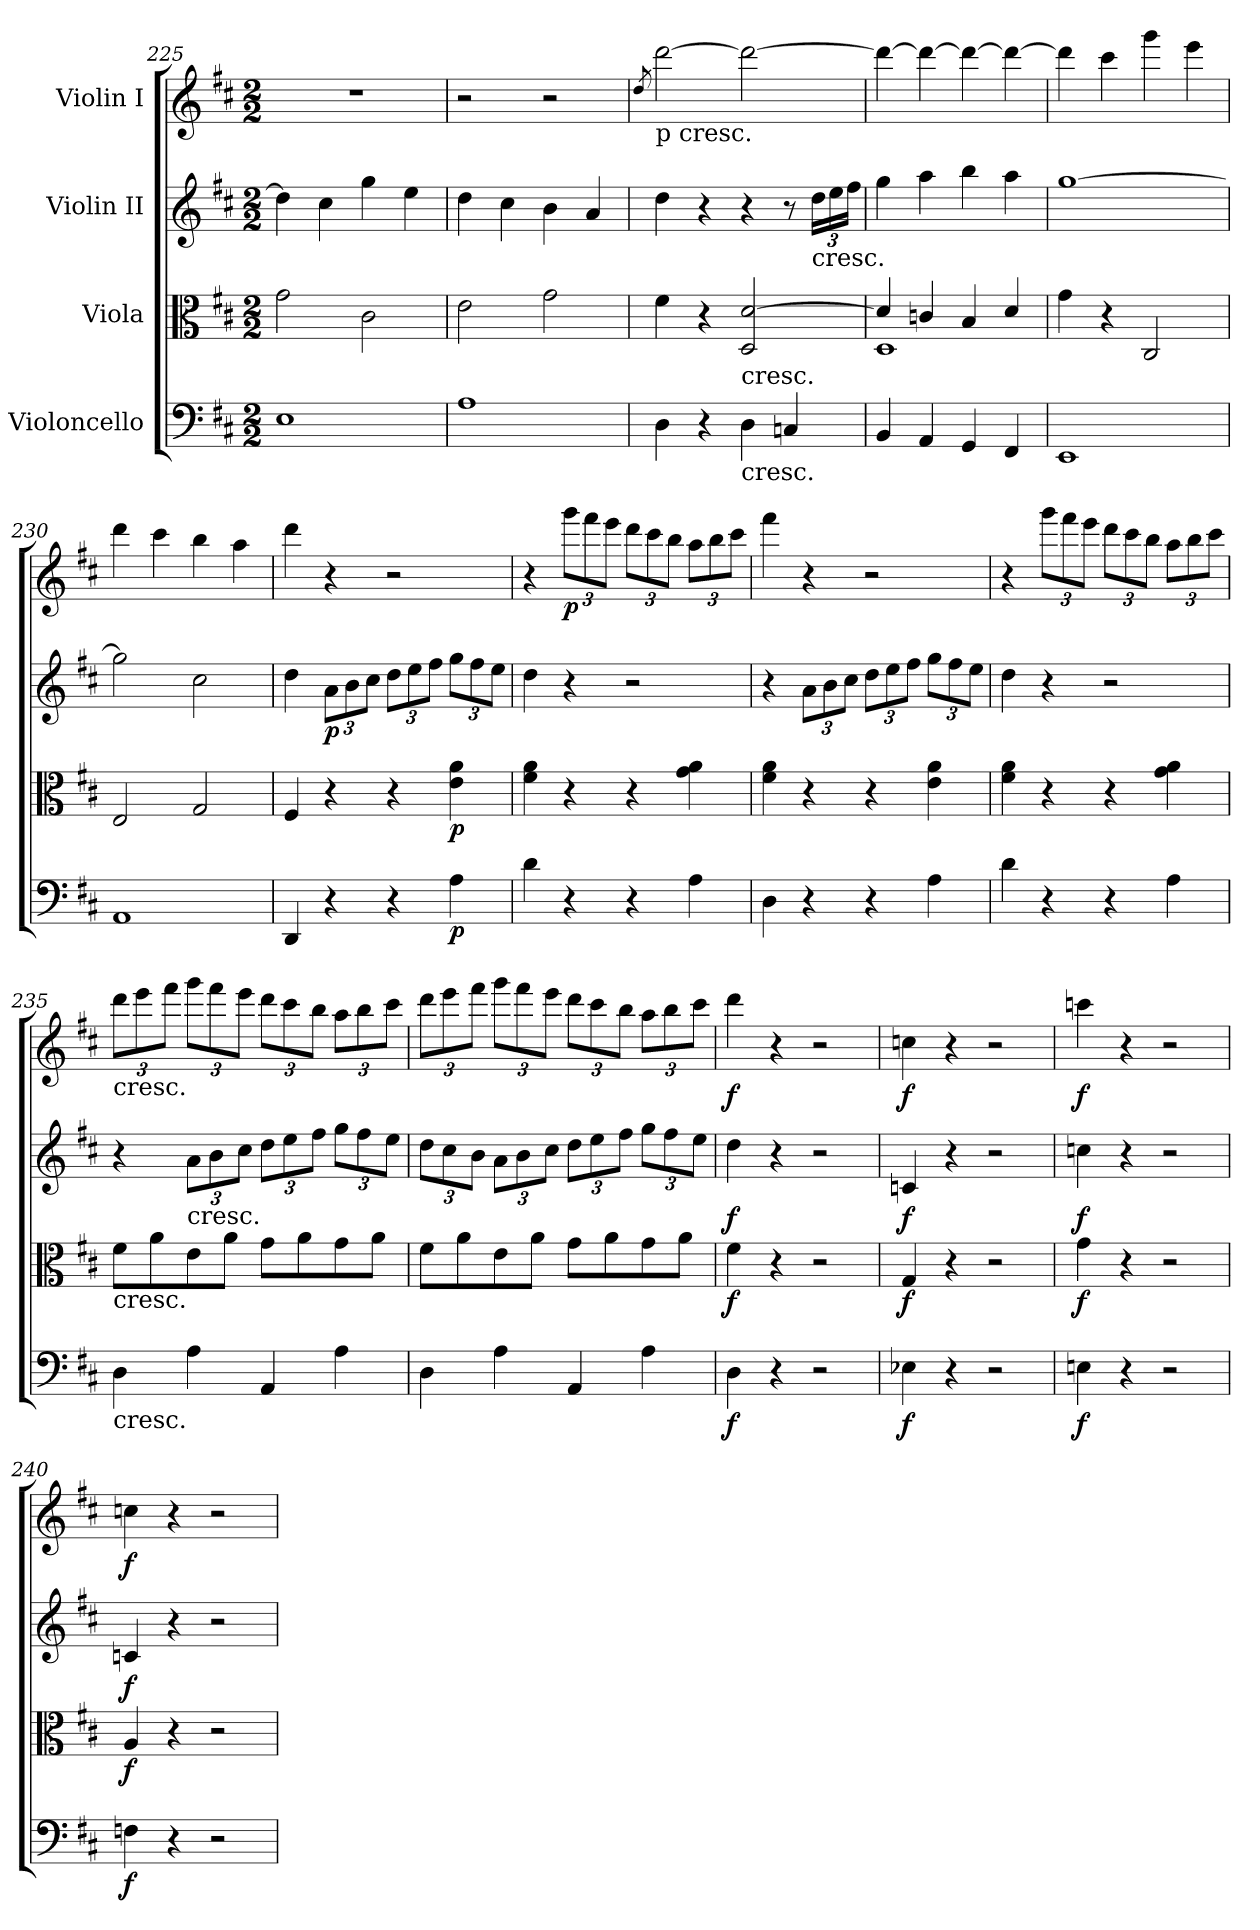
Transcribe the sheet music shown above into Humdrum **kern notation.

**kern	**dynam	**kern	**dynam	**kern	**dynam	**kern	**dynam
*part4	*part4	*part3	*part3	*part2	*part2	*part1	*part1
*staff4	*staff4	*staff3	*staff3	*staff2	*staff2	*staff1	*staff1
*I"Violoncello	*	*I"Viola	*	*I"Violin II	*	*I"Violin I	*
!!LO:LB:g=z
*clefF4	*	*clefC3	*	*clefG2	*	*clefG2	*
*k[f#c#]	*	*k[f#c#]	*	*k[f#c#]	*	*k[f#c#]	*
*M2/2	*	*M2/2	*	*M2/2	*	*M2/2	*
=225	=225	=225	=225	=225	=225	=225	=225
1E	.	2g\	.	4dd\]	.	1r	.
.	.	.	.	4cc#\	.	.	.
.	.	2c#\	.	4gg\	.	.	.
.	.	.	.	4ee\	.	.	.
=226	=226	=226	=226	=226	=226	=226	=226
1A	.	2e\	.	4dd\	.	2r	.
.	.	.	.	4cc#\	.	.	.
.	.	2g\	.	4b\	.	2r	.
.	.	.	.	4a/	.	.	.
=227	=227	=227	=227	=227	=227	=227	=227
.	.	.	.	.	.	8qdd/	.
!	!	!	!	!	!	!LO:TX:b:t=p  cresc.	!
4D\	.	4f#\	.	4dd\	.	[2ddd\	.
4r	.	4r	.	4r	.	.	.
!LO:TX:a:t=cresc.	!	!	!	!	!	!	!
!LO:TX:b:t=cresc.	!	!	!	!	!	!	!
4D\	.	2D/ [2d/	.	4r	.	2ddd\_	.
4Cn/	.	.	.	8r	.	.	.
*	*	*	*	*Xbrackettup	*	*	*
!	!	!	!	!LO:TX:b:t=cresc.	!	!	!
.	.	.	.	24dd\LL	.	.	.
.	.	.	.	24ee\	.	.	.
.	.	.	.	24ff#\JJ	.	.	.
=228	=228	=228	=228	=228	=228	=228	=228
*	*	*^	*	*	*	*	*
4BB/	.	4d/]	1D	.	4gg\	.	4ddd\_	.
4AA/	.	4cn/	.	.	4aa\	.	4ddd\_	.
4GG/	.	4B/	.	.	4bb\	.	4ddd\_	.
4FF#/	.	4d/	.	.	4aa\	.	4ddd\_	.
*	*	*v	*v	*	*	*	*	*
=229	=229	=229	=229	=229	=229	=229	=229
1EE	.	4g\	.	[1gg	.	4ddd\]	.
.	.	4r	.	.	.	4ccc#\	.
.	.	2C#/	.	.	.	4ggg\	.
.	.	.	.	.	.	4eee\	.
!!LO:PB:g=z
=230	=230	=230	=230	=230	=230	=230	=230
1AA	.	2E/	.	2gg\]	.	4ddd\	.
.	.	.	.	.	.	4ccc#\	.
.	.	2G/	.	2cc#\	.	4bb\	.
.	.	.	.	.	.	4aa\	.
=231	=231	=231	=231	=231	=231	=231	=231
4DD/	.	4F#/	.	4dd\	.	4ddd\	.
!	!	!	!	!	!LO:DY:b	!	!
4r	.	4r	.	12a\L	p	4r	.
.	.	.	.	12b\	.	.	.
.	.	.	.	12cc#\J	.	.	.
4r	.	4r	.	12dd\L	.	2r	.
.	.	.	.	12ee\	.	.	.
.	.	.	.	12ff#\J	.	.	.
!	!LO:DY:b	!	!LO:DY:b	!	!	!	!
4A\	p	4e\ 4a\	p	12gg\L	.	.	.
.	.	.	.	12ff#\	.	.	.
.	.	.	.	12ee\J	.	.	.
=232	=232	=232	=232	=232	=232	=232	=232
4d\	.	4f#\ 4a\	.	4dd\	.	4r	.
*	*	*	*	*	*	*Xbrackettup	*
!	!	!	!	!	!	!	!LO:DY:b
4r	.	4r	.	4r	.	12ggg\L	p
.	.	.	.	.	.	12fff#\	.
.	.	.	.	.	.	12eee\J	.
4r	.	4r	.	2r	.	12ddd\L	.
.	.	.	.	.	.	12ccc#\	.
.	.	.	.	.	.	12bb\J	.
4A\	.	4g\ 4a\	.	.	.	12aa\L	.
.	.	.	.	.	.	12bb\	.
.	.	.	.	.	.	12ccc#\J	.
=233	=233	=233	=233	=233	=233	=233	=233
4D\	.	4f#\ 4a\	.	4r	.	4fff#\	.
4r	.	4r	.	12a\L	.	4r	.
.	.	.	.	12b\	.	.	.
.	.	.	.	12cc#\J	.	.	.
4r	.	4r	.	12dd\L	.	2r	.
.	.	.	.	12ee\	.	.	.
.	.	.	.	12ff#\J	.	.	.
4A\	.	4e\ 4a\	.	12gg\L	.	.	.
.	.	.	.	12ff#\	.	.	.
.	.	.	.	12ee\J	.	.	.
!!LO:PB:g=z
=234	=234	=234	=234	=234	=234	=234	=234
4d\	.	4f#\ 4a\	.	4dd\	.	4r	.
4r	.	4r	.	4r	.	12ggg\L	.
.	.	.	.	.	.	12fff#\	.
.	.	.	.	.	.	12eee\J	.
4r	.	4r	.	2r	.	12ddd\L	.
.	.	.	.	.	.	12ccc#\	.
.	.	.	.	.	.	12bb\J	.
4A\	.	4g\ 4a\	.	.	.	12aa\L	.
.	.	.	.	.	.	12bb\	.
.	.	.	.	.	.	12ccc#\J	.
=235	=235	=235	=235	=235	=235	=235	=235
!	!	!	!	!	!	!LO:TX:b:t=cresc.	!
!	!	!LO:TX:b:t=cresc.	!	!	!	!	!
!LO:TX:b:t=cresc.	!	!	!	!	!	!	!
4D\	.	8f#\L	.	4r	.	12ddd\L	.
.	.	.	.	.	.	12eee\	.
.	.	8a\	.	.	.	.	.
.	.	.	.	.	.	12fff#\J	.
!	!	!LO:TX:a:t=cresc.	!	!	!	!	!
4A\	.	8e\	.	12a\L	.	12ggg\L	.
.	.	.	.	12b\	.	12fff#\	.
.	.	8a\J	.	.	.	.	.
.	.	.	.	12cc#\J	.	12eee\J	.
4AA/	.	8g\L	.	12dd\L	.	12ddd\L	.
.	.	.	.	12ee\	.	12ccc#\	.
.	.	8a\	.	.	.	.	.
.	.	.	.	12ff#\J	.	12bb\J	.
4A\	.	8g\	.	12gg\L	.	12aa\L	.
.	.	.	.	12ff#\	.	12bb\	.
.	.	8a\J	.	.	.	.	.
.	.	.	.	12ee\J	.	12ccc#\J	.
!!LO:LB:g=z
=236	=236	=236	=236	=236	=236	=236	=236
4D\	.	8f#\L	.	12dd\L	.	12ddd\L	.
.	.	.	.	12cc#\	.	12eee\	.
.	.	8a\	.	.	.	.	.
.	.	.	.	12b\J	.	12fff#\J	.
4A\	.	8e\	.	12a\L	.	12ggg\L	.
.	.	.	.	12b\	.	12fff#\	.
.	.	8a\J	.	.	.	.	.
.	.	.	.	12cc#\J	.	12eee\J	.
4AA/	.	8g\L	.	12dd\L	.	12ddd\L	.
.	.	.	.	12ee\	.	12ccc#\	.
.	.	8a\	.	.	.	.	.
.	.	.	.	12ff#\J	.	12bb\J	.
4A\	.	8g\	.	12gg\L	.	12aa\L	.
.	.	.	.	12ff#\	.	12bb\	.
.	.	8a\J	.	.	.	.	.
.	.	.	.	12ee\J	.	12ccc#\J	.
=237	=237	=237	=237	=237	=237	=237	=237
!	!LO:DY:b	!	!LO:DY:b	!	!LO:DY:b	!	!LO:DY:b
4D\	f	4f#\	f	4dd\	f	4ddd\	f
4r	.	4r	.	4r	.	4r	.
2r	.	2r	.	2r	.	2r	.
=238	=238	=238	=238	=238	=238	=238	=238
!	!LO:DY:b	!	!LO:DY:b	!	!LO:DY:b	!	!LO:DY:b
4E-X\	f	4G/	f	4cn/	f	4ccn\	f
4r	.	4r	.	4r	.	4r	.
2r	.	2r	.	2r	.	2r	.
=239	=239	=239	=239	=239	=239	=239	=239
!	!LO:DY:b	!	!LO:DY:b	!	!LO:DY:b	!	!LO:DY:b
4En\	f	4g\	f	4ccn\	f	4cccn\	f
4r	.	4r	.	4r	.	4r	.
2r	.	2r	.	2r	.	2r	.
!!LO:PB:g=z
=240	=240	=240	=240	=240	=240	=240	=240
!	!LO:DY:b	!	!LO:DY:b	!	!LO:DY:b	!	!LO:DY:b
4Fn\	f	4A/	f	4cn/	f	4ccn\	f
4r	.	4r	.	4r	.	4r	.
2r	.	2r	.	2r	.	2r	.
=	=	=	=	=	=	=	=
*-	*-	*-	*-	*-	*-	*-	*-
